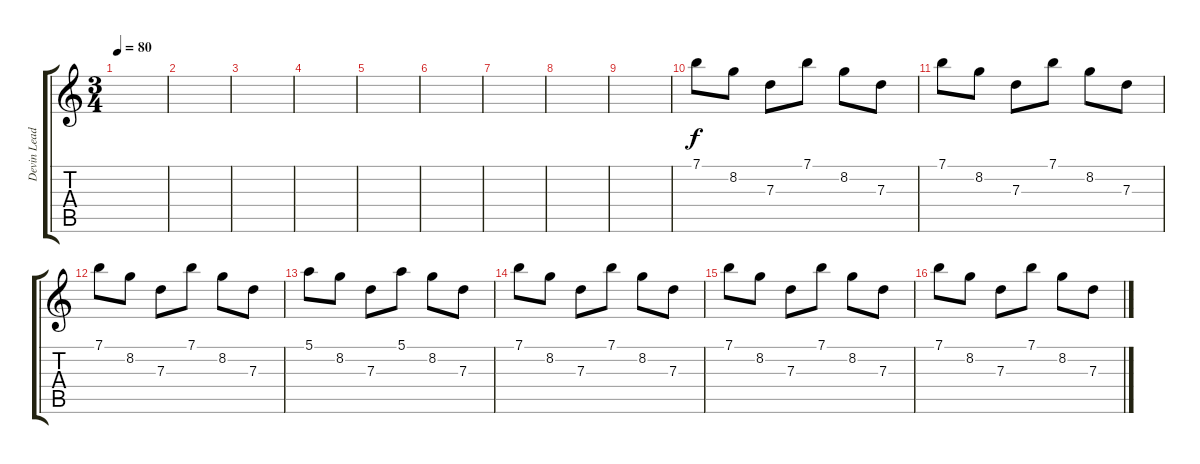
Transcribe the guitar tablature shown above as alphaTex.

\track ("Devin Lead" "Devin Lead") {instrument overdrivenguitar}
\staff {score tabs}
\tuning (E4 B3 G3 D3 A2 E2) {hide}
\ts (3 4)
\tempo 80
\clef g2
\ks c
|
|
|
|
|
|
|
|
|
7.1.8 8.2.8 7.3.8 7.1.8 8.2.8 7.3.8 |
7.1.8 8.2.8 7.3.8 7.1.8 8.2.8 7.3.8 |
7.1.8 8.2.8 7.3.8 7.1.8 8.2.8 7.3.8 |
5.1.8 8.2.8 7.3.8 5.1.8 8.2.8 7.3.8 |
7.1.8 8.2.8 7.3.8 7.1.8 8.2.8 7.3.8 |
7.1.8 8.2.8 7.3.8 7.1.8 8.2.8 7.3.8 |
7.1.8 8.2.8 7.3.8 7.1.8 8.2.8 7.3.8
